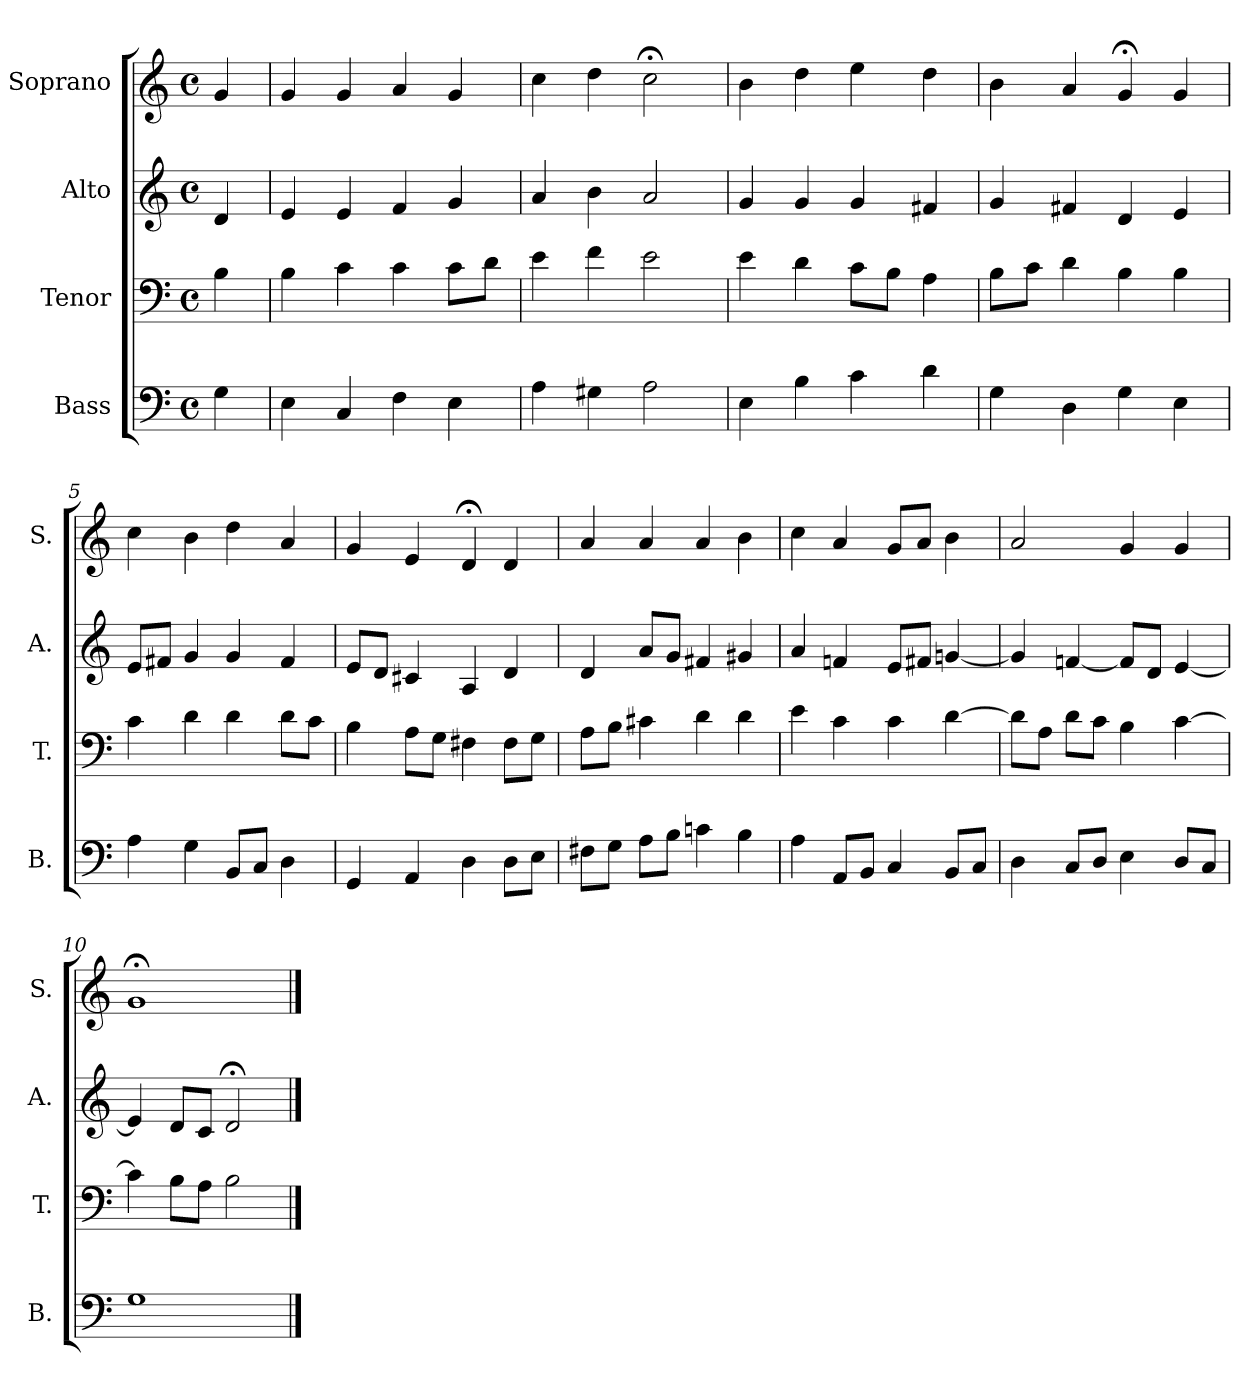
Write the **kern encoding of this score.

**kern	**kern	**kern	**kern
*part4	*part3	*part2	*part1
*staff4	*staff3	*staff2	*staff1
*I"Bass	*I"Tenor	*I"Alto	*I"Soprano
*I'B.	*I'T.	*I'A.	*I'S.
*clefF4	*clefF4	*clefG2	*clefG2
*k[]	*k[]	*k[]	*k[]
*a:	*a:	*a:	*a:
*M4/4	*M4/4	*M4/4	*M4/4
*met(c)	*met(c)	*met(c)	*met(c)
=	=	=	=
4G\	4B\	4d/	4g/
=1	=1	=1	=1
4E\	4B\	4e/	4g/
4C/	4c\	4e/	4g/
4F\	4c\	4f/	4a/
4E\	8c\L	4g/	4g/
.	8d\J	.	.
=2	=2	=2	=2
4A\	4e\	4a/	4cc\
4G#X\	4f\	4b\	4dd\
2A\	2e\	2a/	2cc;<\
=3	=3	=3	=3
4E\	4e\	4g/	4b\
4B\	4d\	4g/	4dd\
4c\	8c\L	4g/	4ee\
.	8B\J	.	.
4d\	4A\	4f#X/	4dd\
=4	=4	=4	=4
4G\	8B\L	4g/	4b\
.	8c\J	.	.
4D\	4d\	4f#X/	4a/
4G\	4B\	4d/	4g;</
4E\	4B\	4e/	4g/
=5	=5	=5	=5
4A\	4c\	8e/L	4cc\
.	.	8f#X/J	.
4G\	4d\	4g/	4b\
8BB/L	4d\	4g/	4dd\
8C/J	.	.	.
4D\	8d\L	4f#/	4a/
.	8c\J	.	.
!!LO:LB:g=z
=6	=6	=6	=6
4GG/	4B\	8e/L	4g/
.	.	8d/J	.
4AA/	8A\L	4c#X/	4e/
.	8G\J	.	.
4D\	4F#X\	4A/	4d;</
8D\L	8F#\L	4d/	4d/
8E\J	8G\J	.	.
=7	=7	=7	=7
8F#X\L	8A\L	4d/	4a/
8G\J	8B\J	.	.
8A\L	4c#X\	8a/L	4a/
8B\J	.	8g/J	.
4cn\	4d\	4f#X/	4a/
4B\	4d\	4g#X/	4b\
=8	=8	=8	=8
4A\	4e\	4a/	4cc\
8AA/L	4c\	4fn/	4a/
8BB/J	.	.	.
4C/	4c\	8e/L	8g/L
.	.	8f#X/J	8a/J
8BB/L	[4d\	[4gn/	4b\
8C/J	.	.	.
=9	=9	=9	=9
4D\	8d\L]	4g/]	2a/
.	8A\J	.	.
8C/L	8d\L	[4fn/	.
8D/J	8c\J	.	.
4E\	4B\	8f/L]	4g/
.	.	8d/J	.
8D/L	[4c\	[4e/	4g/
8C/J	.	.	.
=10	=10	=10	=10
1G	4c\]	4e/]	1g;<
.	8B\L	8d/L	.
.	8A\J	8c/J	.
.	2B\	2d;</	.
==	==	==	==
*-	*-	*-	*-
